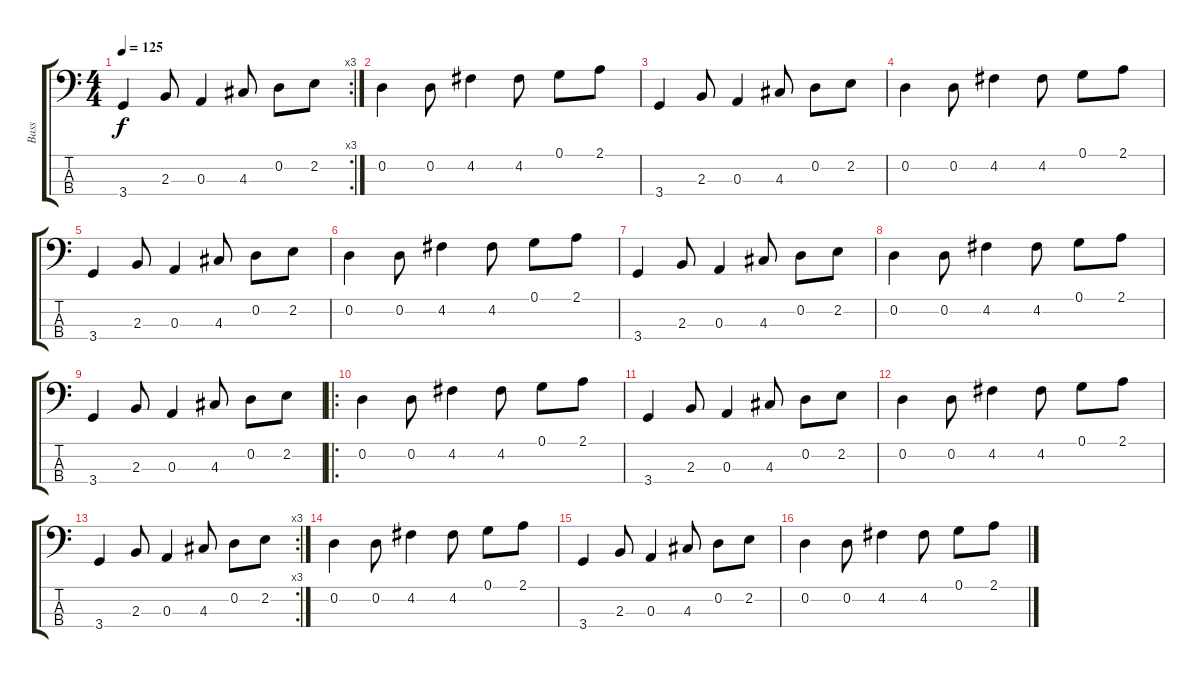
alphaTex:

\track ("Bass" "Bass") {instrument electricbassfinger}
\staff {score tabs}
\tuning (G2 D2 A1 E1) {hide}
\rc 3
\ts (4 4)
\tempo 125
\clef f4
\ks c
3.4.4{dy f} 2.3.8 0.3.4 4.3.8 0.2.8 2.2.8 |
0.2.4 0.2.8 4.2.4 4.2.8 0.1.8 2.1.8 |
3.4.4 2.3.8 0.3.4 4.3.8 0.2.8 2.2.8 |
0.2.4 0.2.8 4.2.4 4.2.8 0.1.8 2.1.8 |
3.4.4 2.3.8 0.3.4 4.3.8 0.2.8 2.2.8 |
0.2.4 0.2.8 4.2.4 4.2.8 0.1.8 2.1.8 |
3.4.4 2.3.8 0.3.4 4.3.8 0.2.8 2.2.8 |
0.2.4 0.2.8 4.2.4 4.2.8 0.1.8 2.1.8 |
3.4.4 2.3.8 0.3.4 4.3.8 0.2.8 2.2.8 |
\ro
0.2.4 0.2.8 4.2.4 4.2.8 0.1.8 2.1.8 |
3.4.4 2.3.8 0.3.4 4.3.8 0.2.8 2.2.8 |
0.2.4 0.2.8 4.2.4 4.2.8 0.1.8 2.1.8 |
\rc 3
3.4.4 2.3.8 0.3.4 4.3.8 0.2.8 2.2.8 |
0.2.4 0.2.8 4.2.4 4.2.8 0.1.8 2.1.8 |
3.4.4 2.3.8 0.3.4 4.3.8 0.2.8 2.2.8 |
0.2.4 0.2.8 4.2.4 4.2.8 0.1.8 2.1.8
